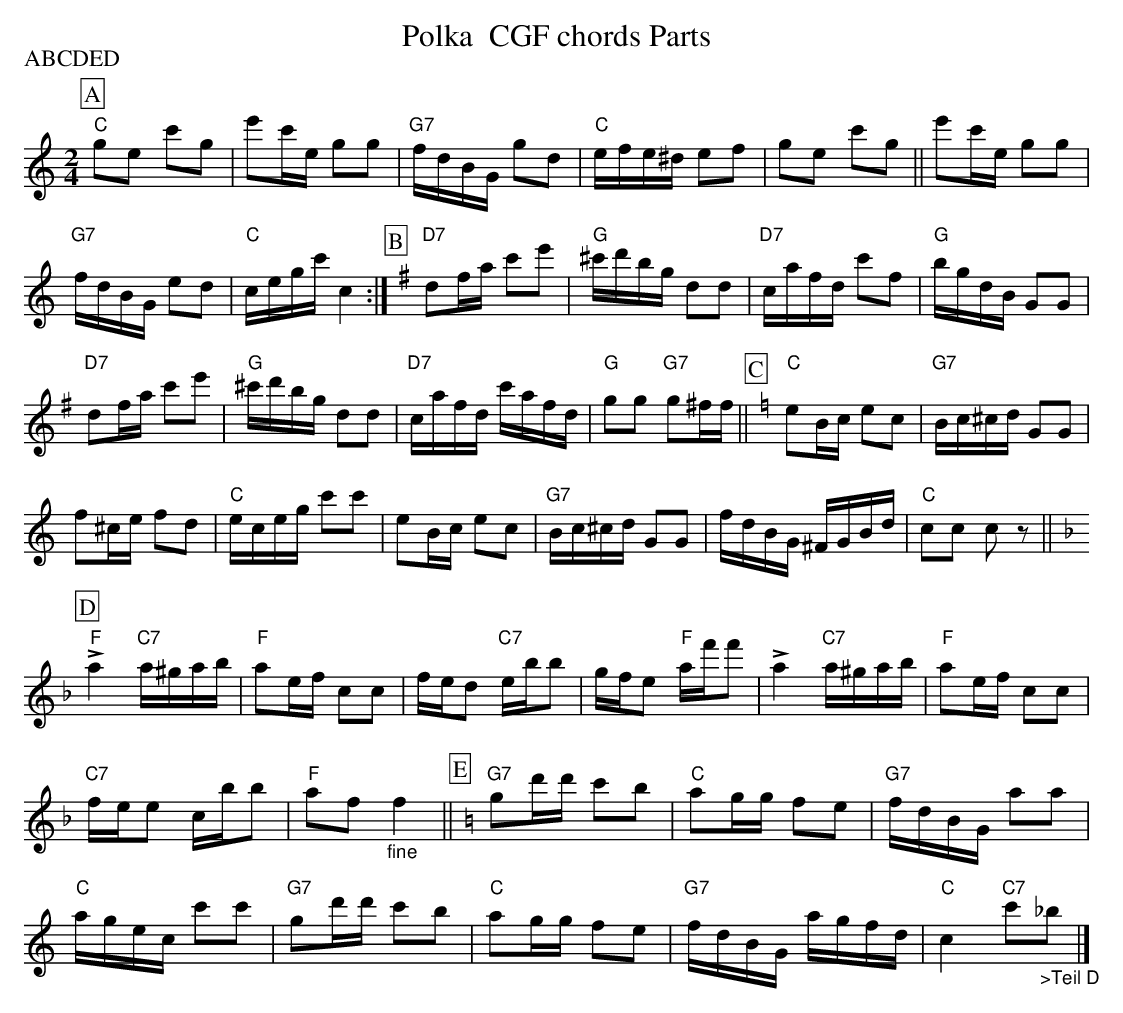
X:1
T:Polka  CGF chords Parts
P:ABCDED
M:2/4
L:1/16
K:Cmaj%%MIDI gchordon
[P:A] "C"g2e2 c'2g2 | e'2c'e g2g2 | "G7"fdBG g2d2 | "C"efe^d e2f2 | g2e2 c'2g2 || e'2c'e g2g2 |
"G7"fdBG e2d2 | "C"cegc'c4 :| [P:B] [K:Gmaj] "D7"d2fa c'2e'2 | "G"^c'd'bg d2d2 | "D7"cafd c'2f2 | "G"bgdB G2G2 |
"D7"d2fa c'2e'2 | "G"^c'd'bg d2d2 | "D7"cafd c'afd | "G"g2g2 "G7"g2^ff || [P:C] [K:Cmaj] "C"e2Bc e2c2 | "G7"Bc^cd G2G2 |
f2^ce f2d2 | "C"eceg c'2c'2 | e2Bc e2c2 | "G7"Bc^cd G2G2 | fdBG ^FGBd | "C"c2c2 c2z2 || [P:D] [K:Fmaj]
"F"!>!a4 "C7"a^gab | "F"a2ef c2c2 | fed2 "C7"ebb2 | gfe2 "F"af'f'2 | !>!a4 "C7"a^gab | "F"a2ef c2c2 |
"C7"fee2 cbb2 | "F"a2f2"_fine"f4 || [P:E] [K:Cmaj]"G7"g2d'd' c'2b2 | "C"a2gg f2e2 | "G7"fdBG a2a2 |
"C"agec c'2c'2 | "G7"g2d'd' c'2b2 | "C"a2gg f2e2 | "G7"fdBG agfd | "C"c4 "C7"c'2"_>Teil D"_b2 |]
